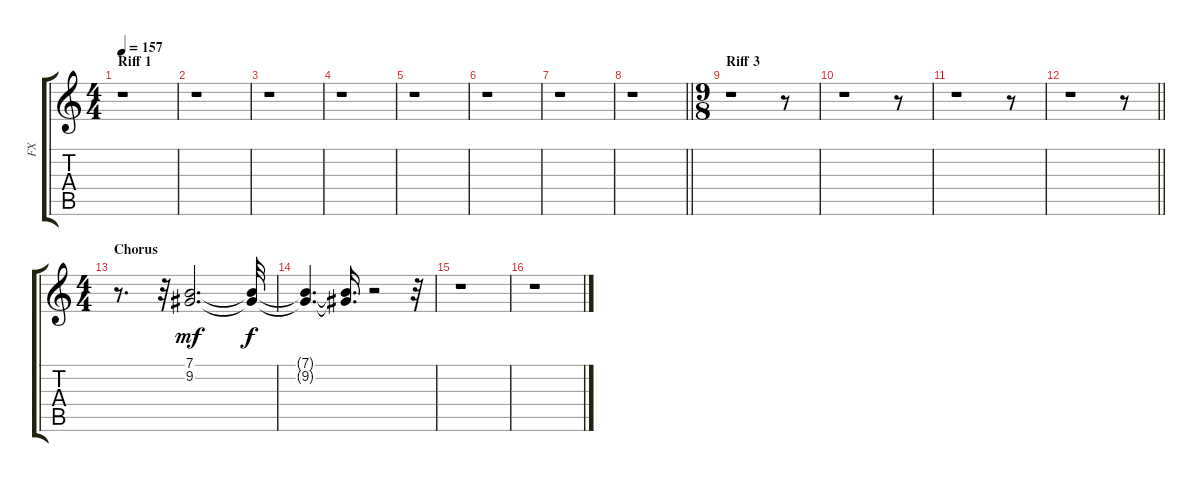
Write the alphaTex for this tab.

\track ("FX" "FX") {instrument seashore}
\staff {score tabs}
\tuning (E4 B3 G3 D3 A2 E2) {hide}
\ts (4 4)
\section ("" "Riff 1")
\tempo 157
\clef g2
\ks c
r.1{dy mf} |
r.1 |
r.1 |
r.1 |
r.1 |
r.1 |
r.1 |
\barLineRight lightlight
r.1 |
\ts (9 8)
\section ("" "Riff 3")
r.1 r.8 |
r.1 r.8 |
r.1 r.8 |
\barLineRight lightlight
r.1 r.8 |
\ts (4 4)
\section ("" "Chorus")
r.8{d} r.32 (7.1 9.2).2{d} (7.1{t} 9.2{t}).32{dy f} |
(7.1{t} 9.2{t}).4{d} (7.1{t} 9.2{t}).16{d} r.2 r.32 |
r.1 |
r.1
